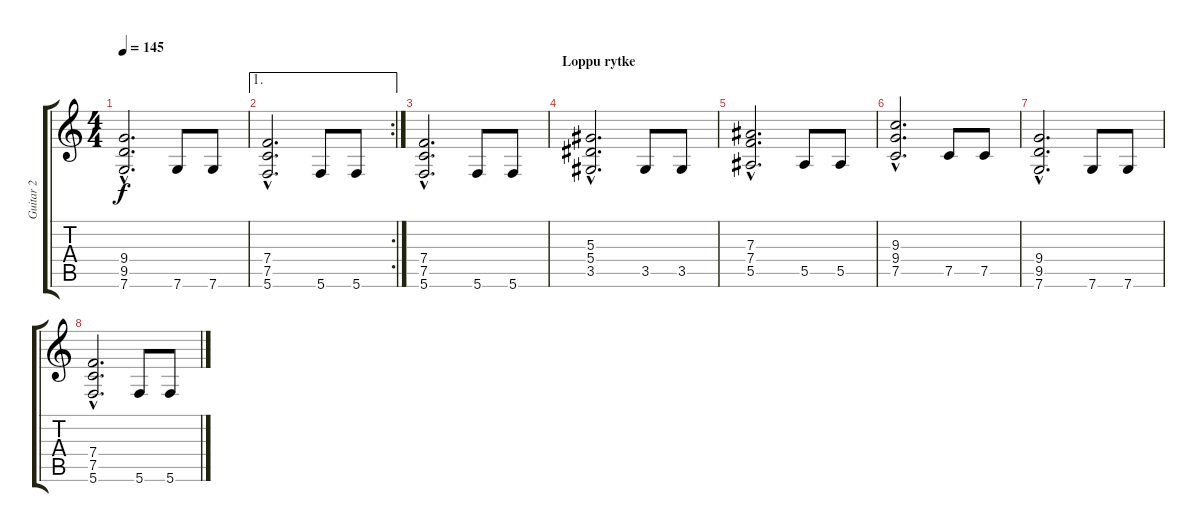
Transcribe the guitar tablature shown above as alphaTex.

\track ("Guitar 2" "Guitar 2") {instrument distortionguitar}
\staff {score tabs}
\tuning (C4 G3 Eb3 Bb2 F2 C2) {hide}
\ts (4 4)
\tempo 145
\clef g2
\ks c
(9.4{hac} 9.5{hac} 7.6{hac}).2{d dy f} 7.6.8 7.6.8 |
\ae 1
\rc 2
(7.4{hac} 7.5{hac} 5.6{hac}).2{d} 5.6.8 5.6.8 |
(7.4{hac} 7.5{hac} 5.6{hac}).2{d} 5.6.8 5.6.8 |
\section ("" "Loppu rytke")
(5.3{hac} 5.4{hac} 3.5{hac}).2{d} 3.5.8 3.5.8 |
(7.3{hac} 7.4{hac} 5.5{hac}).2{d} 5.5.8 5.5.8 |
(9.3{hac} 9.4{hac} 7.5{hac}).2{d} 7.5.8 7.5.8 |
(9.4{hac} 9.5{hac} 7.6{hac}).2{d} 7.6.8 7.6.8 |
(7.4{hac} 7.5{hac} 5.6{hac}).2{d} 5.6.8 5.6.8
